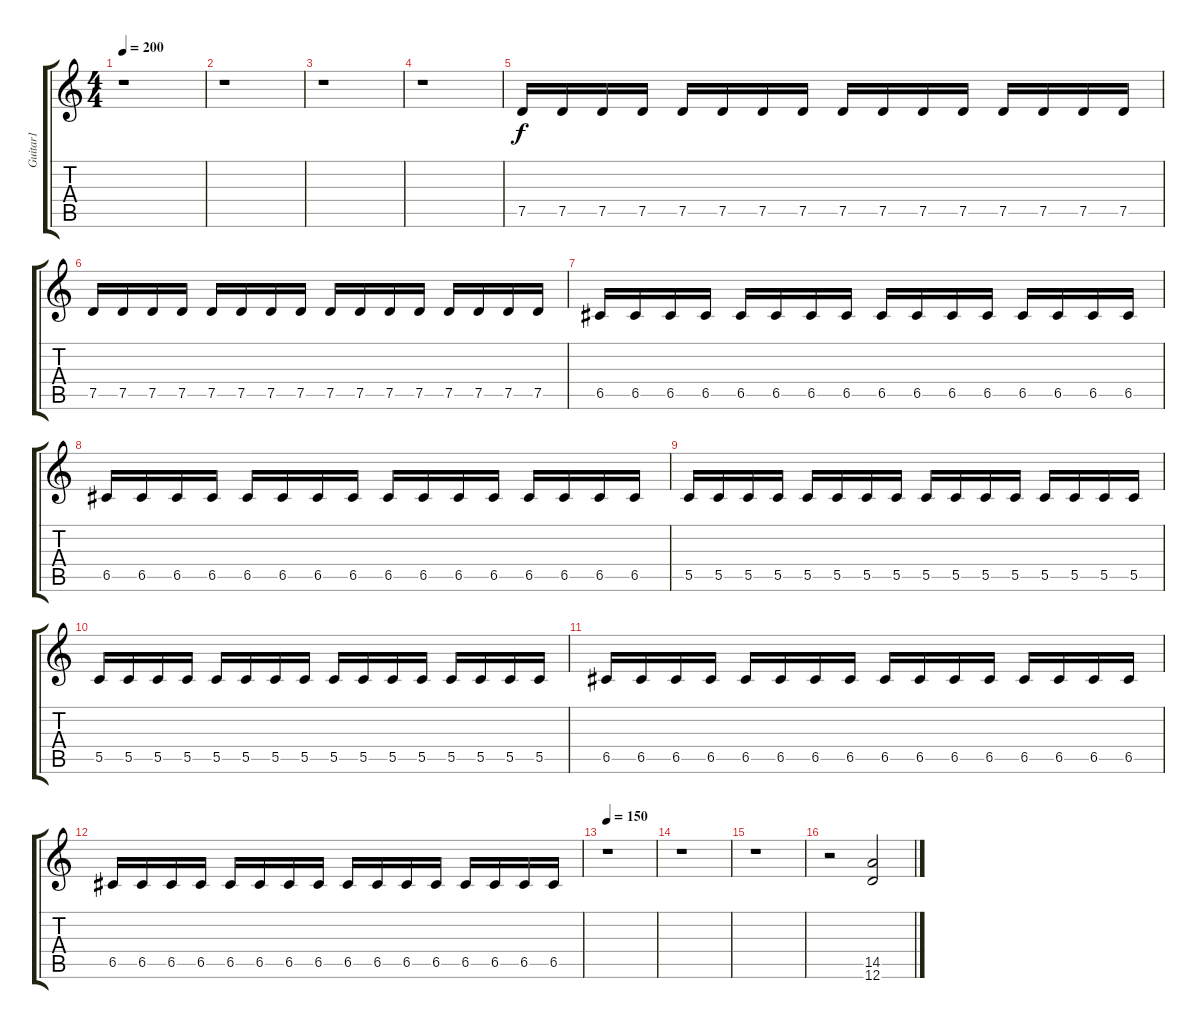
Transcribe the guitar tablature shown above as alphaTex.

\track ("Guitar1" "Guitar1") {instrument distortionguitar}
\staff {score tabs}
\tuning (D4 A3 F3 C3 G2 D2) {hide}
\ts (4 4)
\tempo 200
\clef g2
\ks c
r.1{dy f} |
r.1 |
r.1 |
r.1 |
7.5.16 7.5.16 7.5.16 7.5.16 7.5.16 7.5.16 7.5.16 7.5.16 7.5.16 7.5.16 7.5.16 7.5.16 7.5.16 7.5.16 7.5.16 7.5.16 |
7.5.16 7.5.16 7.5.16 7.5.16 7.5.16 7.5.16 7.5.16 7.5.16 7.5.16 7.5.16 7.5.16 7.5.16 7.5.16 7.5.16 7.5.16 7.5.16 |
6.5.16 6.5.16 6.5.16 6.5.16 6.5.16 6.5.16 6.5.16 6.5.16 6.5.16 6.5.16 6.5.16 6.5.16 6.5.16 6.5.16 6.5.16 6.5.16 |
6.5.16 6.5.16 6.5.16 6.5.16 6.5.16 6.5.16 6.5.16 6.5.16 6.5.16 6.5.16 6.5.16 6.5.16 6.5.16 6.5.16 6.5.16 6.5.16 |
5.5.16 5.5.16 5.5.16 5.5.16 5.5.16 5.5.16 5.5.16 5.5.16 5.5.16 5.5.16 5.5.16 5.5.16 5.5.16 5.5.16 5.5.16 5.5.16 |
5.5.16 5.5.16 5.5.16 5.5.16 5.5.16 5.5.16 5.5.16 5.5.16 5.5.16 5.5.16 5.5.16 5.5.16 5.5.16 5.5.16 5.5.16 5.5.16 |
6.5.16 6.5.16 6.5.16 6.5.16 6.5.16 6.5.16 6.5.16 6.5.16 6.5.16 6.5.16 6.5.16 6.5.16 6.5.16 6.5.16 6.5.16 6.5.16 |
6.5.16 6.5.16 6.5.16 6.5.16 6.5.16 6.5.16 6.5.16 6.5.16 6.5.16 6.5.16 6.5.16 6.5.16 6.5.16 6.5.16 6.5.16 6.5.16 |
\tempo 150
r.1 |
r.1 |
r.1 |
r.2 (14.5{ss} 12.6{ss}).2
